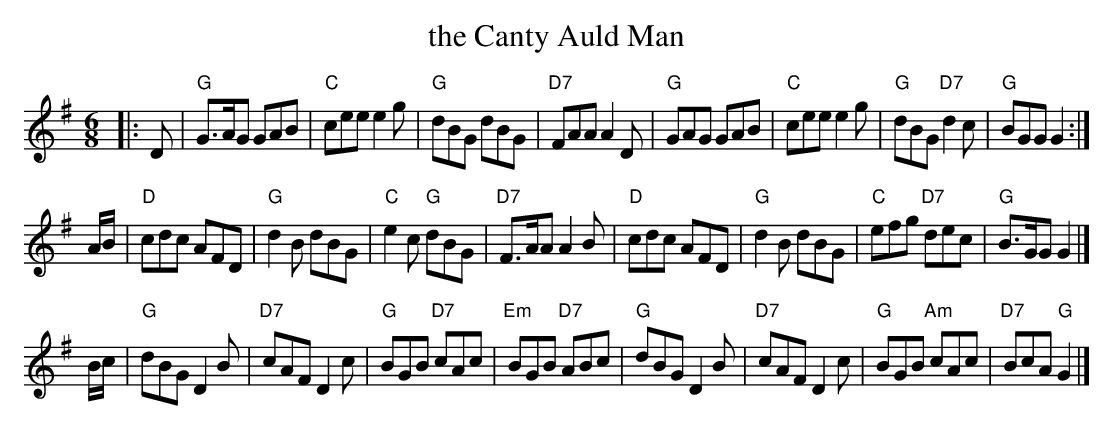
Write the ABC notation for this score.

X:1
T: the Canty Auld Man
M: 6/8
L: 1/8
K: G
|: D | "G"G>AG GAB | "C"cee e2g | "G"dBG dBG | "D7"FAA A2D \
     | "G"GAG GAB | "C"cee e2g | "G"dBG "D7"d2c | "G"BGG G2 :|
A/B/ | "D"cdc AFD | "G"d2B dBG | "C"e2c "G"dBG | "D7"F>AA A2B \
     | "D"cdc AFD | "G"d2B dBG | "C"efg "D7"dec | "G"B>GG G2 |]
B/c/ | "G"dBG D2B | "D7"cAF D2c | "G"BGB "D7"cAc | "Em"BGB "D7"ABc \
     | "G"dBG D2B | "D7"cAF D2c | "G"BGB "Am"cAc | "D7"BcA "G"G2 |]
